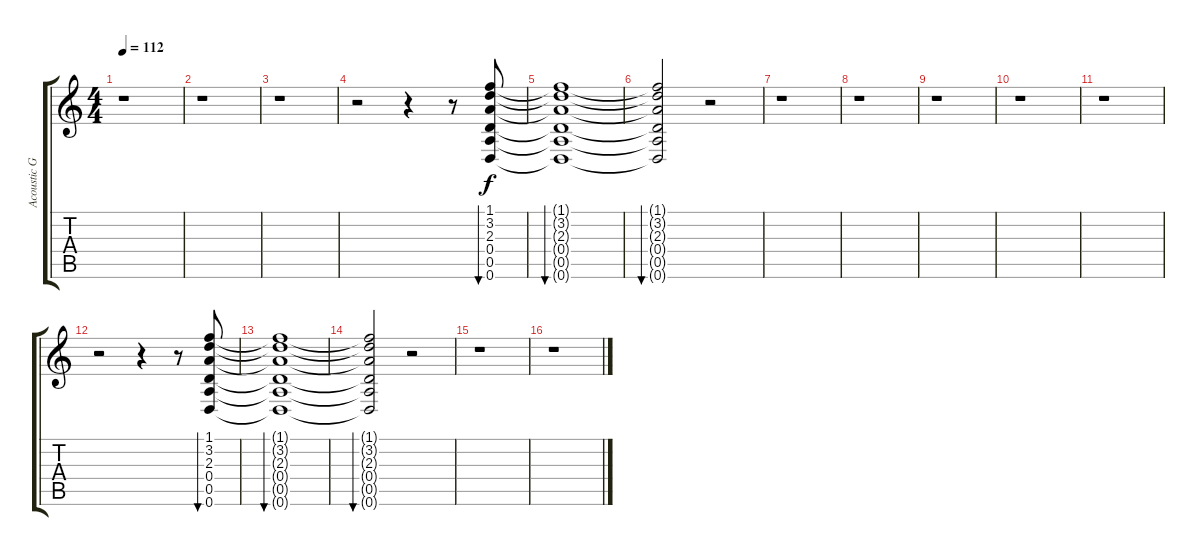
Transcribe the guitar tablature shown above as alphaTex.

\track ("Acoustic Guitar 2" "Acoustic G") {instrument acousticguitarsteel}
\staff {score tabs}
\tuning (E4 B3 G3 D3 A2 D2) {hide}
\ts (4 4)
\tempo 112
\clef g2
\ks c
r.1{dy f} |
r.1 |
r.1 |
r.2 r.4 r.8 (1.1 3.2 2.3 0.4 0.5 0.6).8{bu 480} |
(1.1{t} 3.2{t} 2.3{t} 0.4{t} 0.5{t} 0.6{t}).1{bu 480} |
(1.1{t} 3.2{t} 2.3{t} 0.4{t} 0.5{t} 0.6{t}).2{bu 240} r.2 |
r.1 |
r.1 |
r.1 |
r.1 |
r.1 |
r.2 r.4 r.8 (1.1 3.2 2.3 0.4 0.5 0.6).8{bu 480} |
(1.1{t} 3.2{t} 2.3{t} 0.4{t} 0.5{t} 0.6{t}).1{bu 480} |
(1.1{t} 3.2{t} 2.3{t} 0.4{t} 0.5{t} 0.6{t}).2{bu 240} r.2 |
r.1 |
r.1
